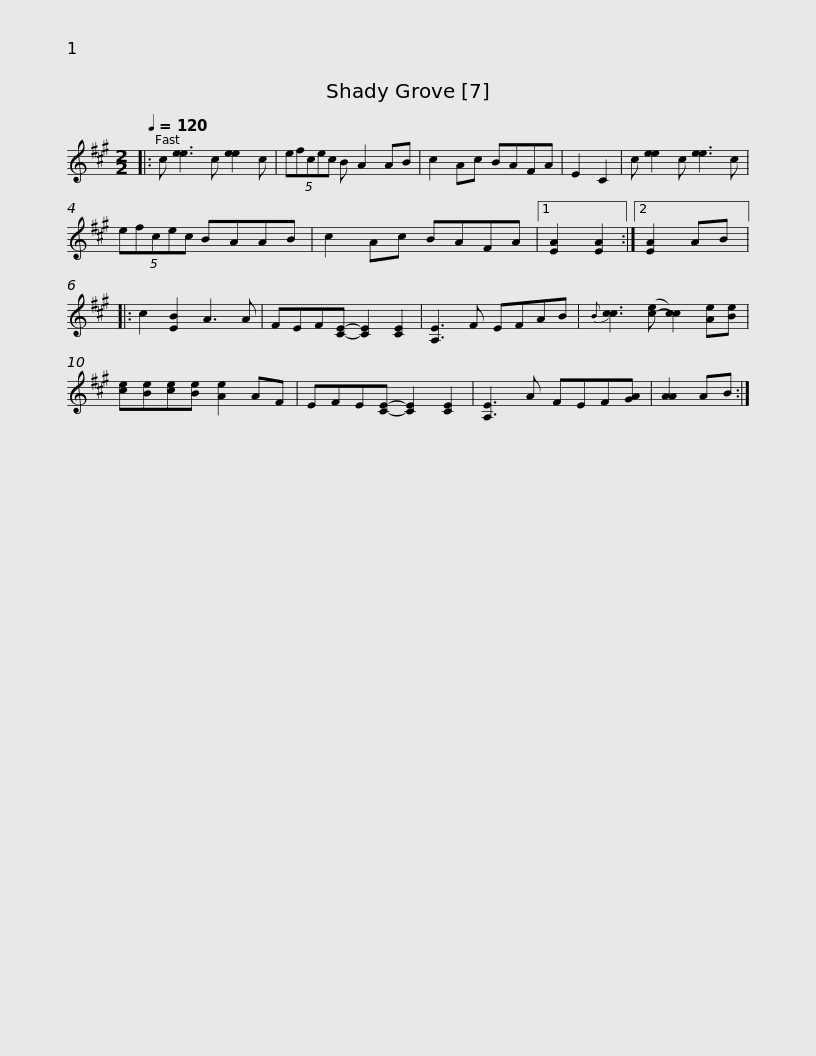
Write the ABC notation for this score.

X:1
L:1/8
Q:1/4=120
M:2/2
I:linebreak $
K:A
V:1 treble
V:1
|: c [ee]3 c [ee]2 c | (5:2:5efcec B A2 AB | c2 Ac BAFA | E2 C2 | c [ee]2 c [ee]3 c | %5
 (5:2:5efcec BAAB |$ c2 Ac BAFA |1 [EA]2 [EA]2 :|2 [EA]2 AB |: c2 [EB]2 A3 A | %10
 FEF[CE]- [CE]2 [CE]2 | [A,E]3 F EFAB |{B} [cc]3 ([c-e] [cc]2) [Ae][Be] |$ [ce][Be][ce][Be] [Ae]2 AF | EFE[CE]- [CE]2 [CE]2 | %15
 [A,E]3 A FEF[GA] | [AA]2 AB :| %17
